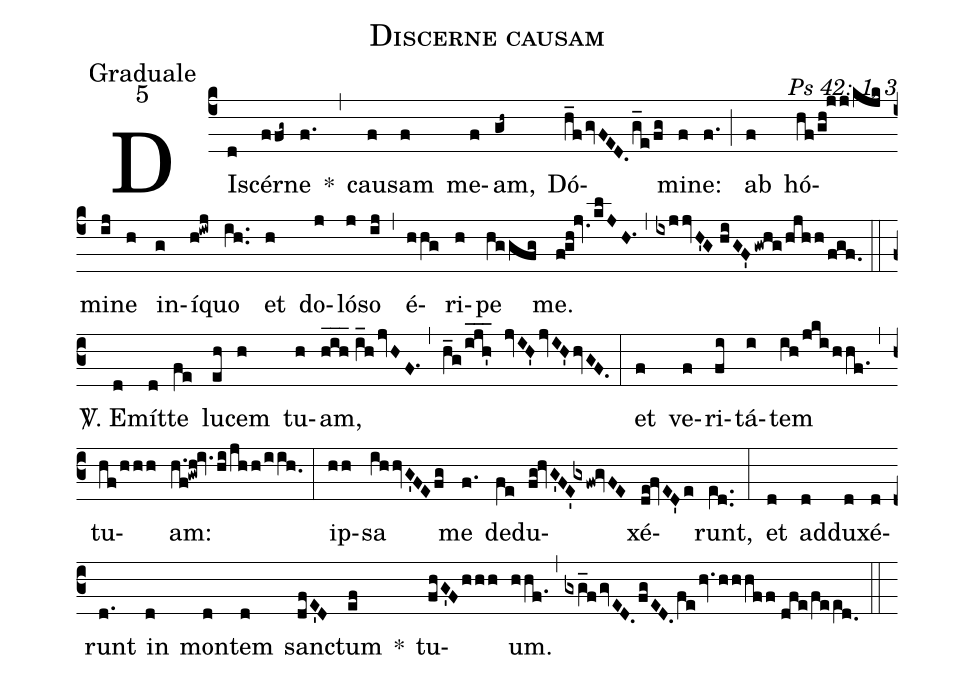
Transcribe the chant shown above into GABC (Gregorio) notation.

name: Discerne causam;
office-part: Graduale;
mode: 5;
commentary: Ps 42: 1, 3;
%%
(c4) DI(d)scér(ffg~)ne(f.) *(,) cau(f)sam(f) me(f)am,(gh~) Dó(h_fgvFED.g_e/fg)mi(f)ne:(f.) (;) ab(f) hó(hf/gh!jj/kjk)mi(ij)ne(h) in(g)í(h!iwj)quo(ih..) et(h) do(j)ló(j)so(ij) (,) é(hhg)ri(h)pe(hggfg) me.(fgh!jv.0klJH.1) (,) (ixjjvH'G//hiGF'gwhg/hjhh/fgf.) (z0::c3)
<sp>V/</sp>. E(d)mít(d)te(fe) lu(eh)cem(h) tu(h)am,(h_i_h_2//i_hjvHF.1) (,) (h_g/ijh'___ jvIH'jvIH'hvGF.) (:)
et(f) ve(f)ri(fi)tá(i)tem(ih/jkihhf.) (,) tu(hf/hhh)am:(h.f!gwh!iv.hi/!jh/!h/iih.0) (:)
ip(hh)sa(ihhvG'FEfg) me(f.) de(fe)du(fg!hvG'FE'/[-0.5]gxfw!gvFE)xé(de!fvED'e)runt,(e[ll:1]d..) (:)
et(d) ad(d)du(d)xé(d)runt(d.) in(d) mon(d)tem(d) sanc(dfE'D)tum(ef) *() tu(fhG'Fhhh)um.(hhf.) (,) (gxg_f/!gvED./!fgED.fehv.hhhff//dfe/fee[ll:1]d.0) (::)
